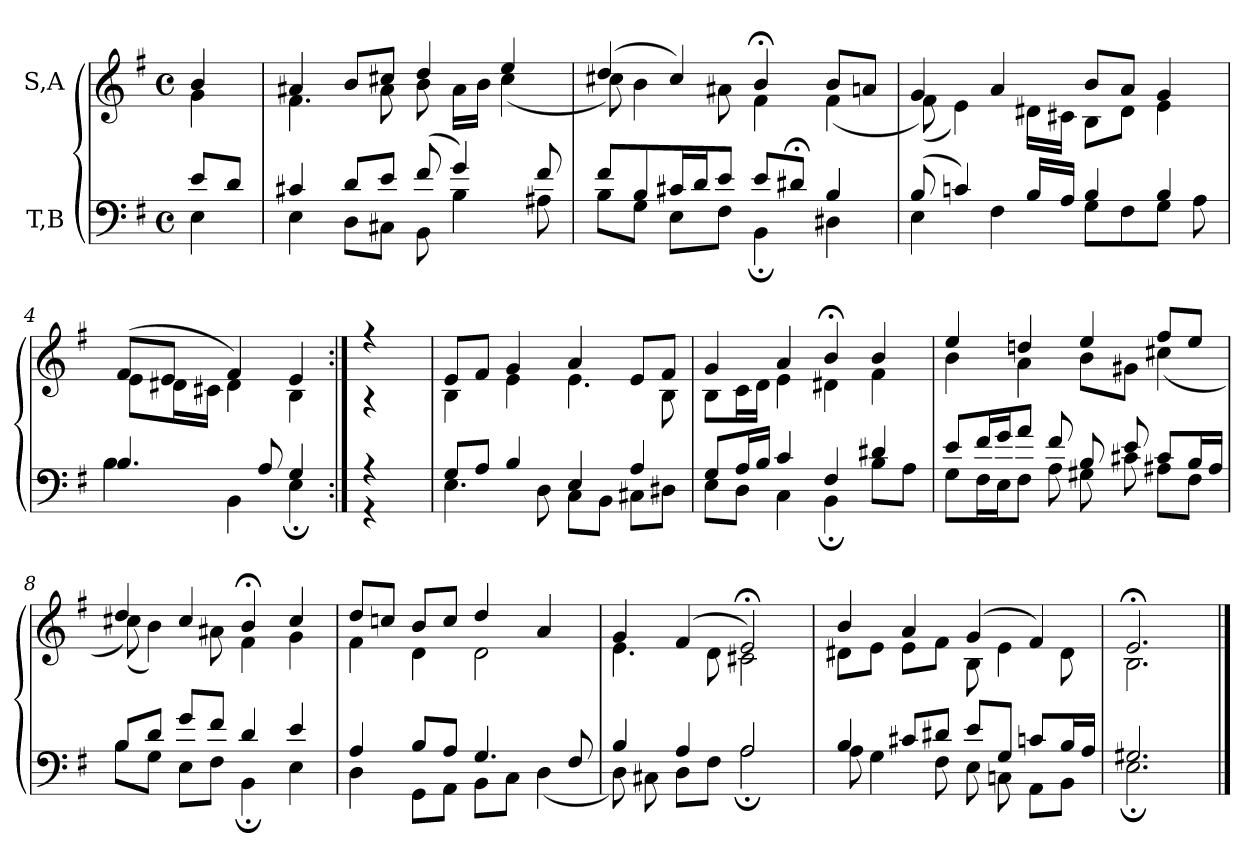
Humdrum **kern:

**kern	**kern
*part2	*part1
*staff2	*staff1
*I"T,B	*I"S,A
*clefF4	*clefG2
*k[f#]	*k[f#]
*M4/4	*M4/4
*met(c)	*met(c)
=	=
*^	*^
8eL	4E	4b	4g
8dJ	.	.	.
=1	=1	=1	=1
4c#X	4E	4a#X	4.f#
8dL	8DL	8bL	.
8eJ	8C#XJ	8cc#XJ	8a#
(>8f#	8BB	4dd	8b
4g)	4B	.	16a#LL
.	.	.	16bJJ
.	.	4ee	(<4cc#
8f#	8A#X	.	.
=2	=2	=2	=2
8f#L	8BL	(>4dd	8cc#X)
8B	8GJ	.	4b
16c#XL	8EL	4cc#)	.
16dJ	.	.	.
8eJ	8F#J	.	8a#X
8eL	4BB;	4b;<	4f#
8d#X;<J	.	.	.
4B	4D#X	8bL	(<4f#
.	.	8anJ	.
=3	=3	=3	=3
(>8B	4E	4g	(<8f#)
4cn)	.	.	4e)
.	4F#	4a	.
16BLL	.	.	16d#XLL
16AJJ	.	.	16c#XJJ
4B	8GL	8bL	8BL
.	8F#	8aJ	8d#J
4B	8GJ	4g	4e
.	8A	.	.
=4a	=4a	=4a	=4a
4.B	4B	(>8f#L	8eL
.	.	8eJ	16d#XL
.	.	.	16c#XJJ
.	4BB	4f#)	4d#
8A	.	.	.
4G	4E;	4e	4B
=4b:|!	=4b:|!	=4b:|!	=4b:|!
4r	4r	4r	4r
=5	=5	=5	=5
8GL	4.E	8eL	4B
8AJ	.	8f#J	.
4B	.	4g	4e
.	8D	.	.
4E	8CL	4a	4.e
.	8BBJ	.	.
4A	8C#XL	8eL	.
.	8D#XJ	8f#J	8B
=6	=6	=6	=6
8GL	8EL	4g	8BL
16AL	8DJ	.	16cL
16BJJ	.	.	16dJJ
4c	4C	4a	4e
4F#	4BB;	4b;<	4d#X
4d#X	8BL	4b	4f#
.	8AJ	.	.
=7	=7	=7	=7
8eL	8GL	4ee	4b
16f#L	16F#L	.	.
16gJ	16EJ	.	.
8aJ	8F#J	4ddn	4a
8f#	8A	.	.
8B	8G#X	4ee	8bL
8e	8c#X	.	8g#XJ
8c#L	8A#XL	8ff#L	(<4cc#X
16BL	8F#J	8eeJ	.
16A#JJ	.	.	.
=8	=8	=8	=8
8BL	8BL	4dd	(<8cc#X)
8dJ	8GJ	.	4b)
8gL	8EL	4cc#	.
8f#J	8F#J	.	8a#X
4d	4BB;	4b;<	4f#
4e	4E	4cc#	4g
=9	=9	=9	=9
4A	4D	8ddL	4f#
.	.	8ccnJ	.
8BL	8GGL	8bL	4d
8AJ	8AAJ	8ccJ	.
4.G	8BBL	4dd	2d
.	8CJ	.	.
.	(<4D	4a	.
8F#	.	.	.
=10	=10	=10	=10
4B	8D)	4g	4.e
.	8C#X	.	.
4A	8DL	(>4f#	.
.	8F#J	.	8d
2A	2A;	2e;<)	2c#X
=11	=11	=11	=11
4B	8A	4b	8d#XL
.	4G	.	8eJ
8c#XL	.	4a	8eL
8d#XJ	8F#	.	8f#J
8eL	8E	(>4g	8B
8GJ	8Cn	.	4e
8cnL	8AAL	4f#)	.
16BL	8BBJ	.	8d#
16AJJ	.	.	.
=12	=12	=12	=12
2.G#X	2.E;	2.e;<	2.B
*v	*v	*	*
*	*v	*v
==	==
*-	*-
